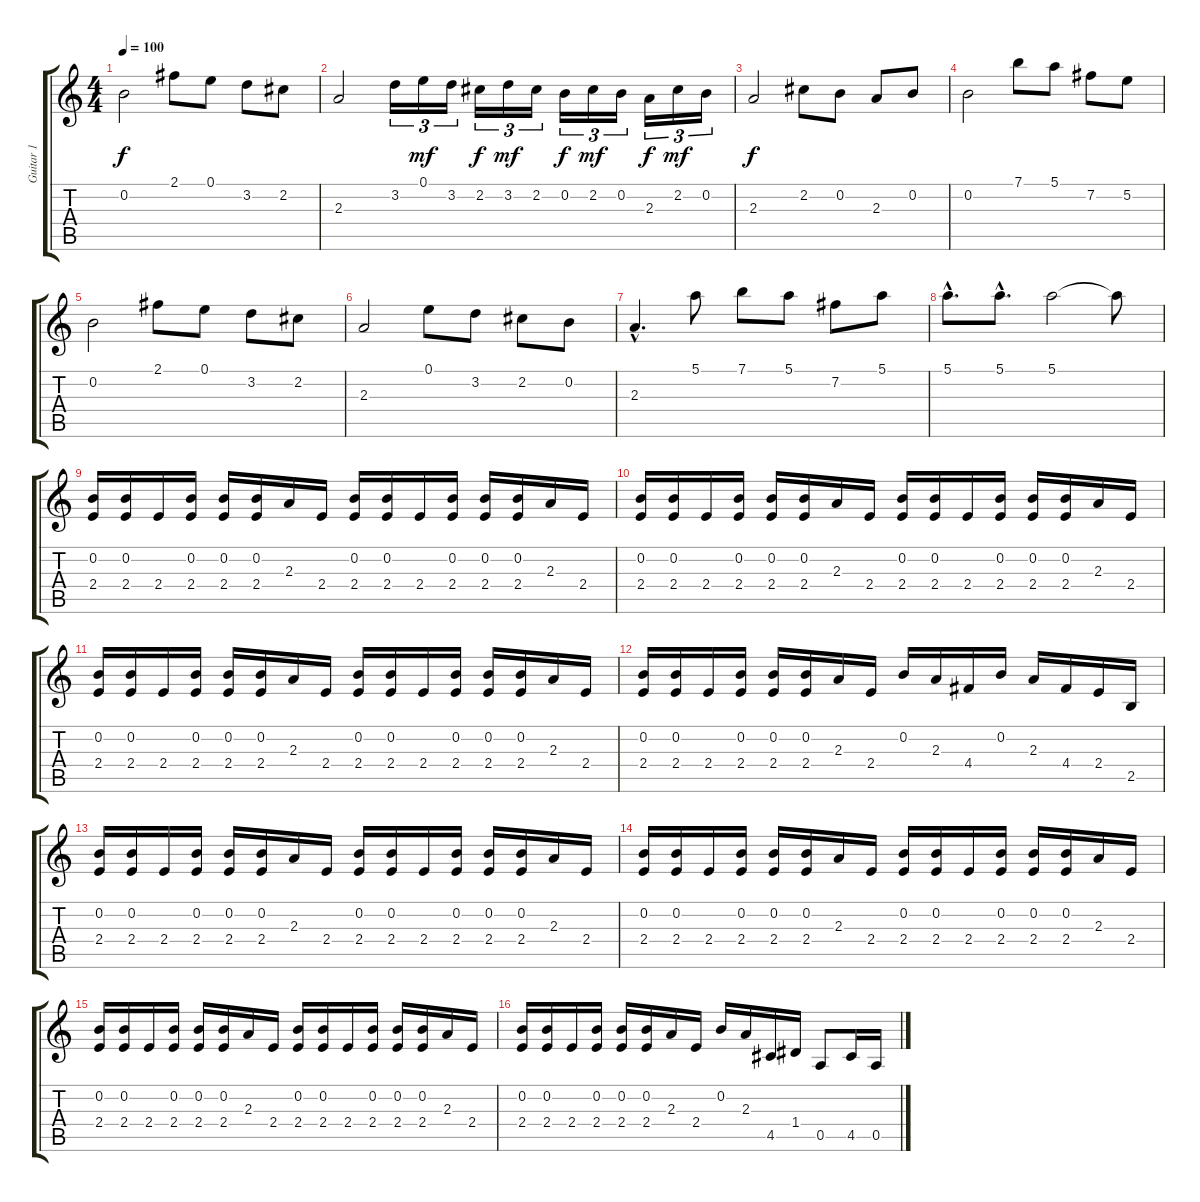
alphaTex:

\track ("Guitar 1" "Guitar 1") {instrument distortionguitar}
\staff {score tabs}
\tuning (E4 B3 G3 D3 A2 E2) {hide}
\ts (4 4)
\tempo 100
\clef g2
\ks c
0.2.2{dy f} 2.1.8 0.1.8 3.2.8 2.2.8 |
2.3.2 3.2.16{tu (3 2)} 0.1.16{tu (3 2) dy mf} 3.2.16{tu (3 2)} 2.2.16{tu (3 2) dy f} 3.2.16{tu (3 2) dy mf} 2.2.16{tu (3 2)} 0.2.16{tu (3 2) dy f} 2.2.16{tu (3 2) dy mf} 0.2.16{tu (3 2)} 2.3.16{tu (3 2) dy f} 2.2.16{tu (3 2) dy mf} 0.2.16{tu (3 2)} |
2.3.2{dy f} 2.2.8 0.2.8 2.3.8 0.2.8 |
0.2.2 7.1.8 5.1.8 7.2.8 5.2.8 |
0.2.2 2.1.8 0.1.8 3.2.8 2.2.8 |
2.3.2 0.1.8 3.2.8 2.2.8 0.2.8 |
2.3{hac}.4{d} 5.1.8 7.1.8 5.1.8 7.2.8 5.1.8 |
5.1{hac}.8{d} 5.1{hac}.8{d} 5.1.2 5.1{t}.8 |
(0.2 2.4).16 (0.2 2.4).16 2.4.16 (0.2 2.4).16 (0.2 2.4).16 (0.2 2.4).16 2.3.16 2.4.16 (0.2 2.4).16 (0.2 2.4).16 2.4.16 (0.2 2.4).16 (0.2 2.4).16 (0.2 2.4).16 2.3.16 2.4.16 |
(0.2 2.4).16 (0.2 2.4).16 2.4.16 (0.2 2.4).16 (0.2 2.4).16 (0.2 2.4).16 2.3.16 2.4.16 (0.2 2.4).16 (0.2 2.4).16 2.4.16 (0.2 2.4).16 (0.2 2.4).16 (0.2 2.4).16 2.3.16 2.4.16 |
(0.2 2.4).16 (0.2 2.4).16 2.4.16 (0.2 2.4).16 (0.2 2.4).16 (0.2 2.4).16 2.3.16 2.4.16 (0.2 2.4).16 (0.2 2.4).16 2.4.16 (0.2 2.4).16 (0.2 2.4).16 (0.2 2.4).16 2.3.16 2.4.16 |
(0.2 2.4).16 (0.2 2.4).16 2.4.16 (0.2 2.4).16 (0.2 2.4).16 (0.2 2.4).16 2.3.16 2.4.16 0.2.16 2.3.16 4.4.16 0.2.16 2.3.16 4.4.16 2.4.16 2.5.16 |
(0.2 2.4).16 (0.2 2.4).16 2.4.16 (0.2 2.4).16 (0.2 2.4).16 (0.2 2.4).16 2.3.16 2.4.16 (0.2 2.4).16 (0.2 2.4).16 2.4.16 (0.2 2.4).16 (0.2 2.4).16 (0.2 2.4).16 2.3.16 2.4.16 |
(0.2 2.4).16 (0.2 2.4).16 2.4.16 (0.2 2.4).16 (0.2 2.4).16 (0.2 2.4).16 2.3.16 2.4.16 (0.2 2.4).16 (0.2 2.4).16 2.4.16 (0.2 2.4).16 (0.2 2.4).16 (0.2 2.4).16 2.3.16 2.4.16 |
(0.2 2.4).16 (0.2 2.4).16 2.4.16 (0.2 2.4).16 (0.2 2.4).16 (0.2 2.4).16 2.3.16 2.4.16 (0.2 2.4).16 (0.2 2.4).16 2.4.16 (0.2 2.4).16 (0.2 2.4).16 (0.2 2.4).16 2.3.16 2.4.16 |
(0.2 2.4).16 (0.2 2.4).16 2.4.16 (0.2 2.4).16 (0.2 2.4).16 (0.2 2.4).16 2.3.16 2.4.16 0.2.16 2.3.16 4.5.16 1.4.16 0.5.8 4.5.16 0.5.16
